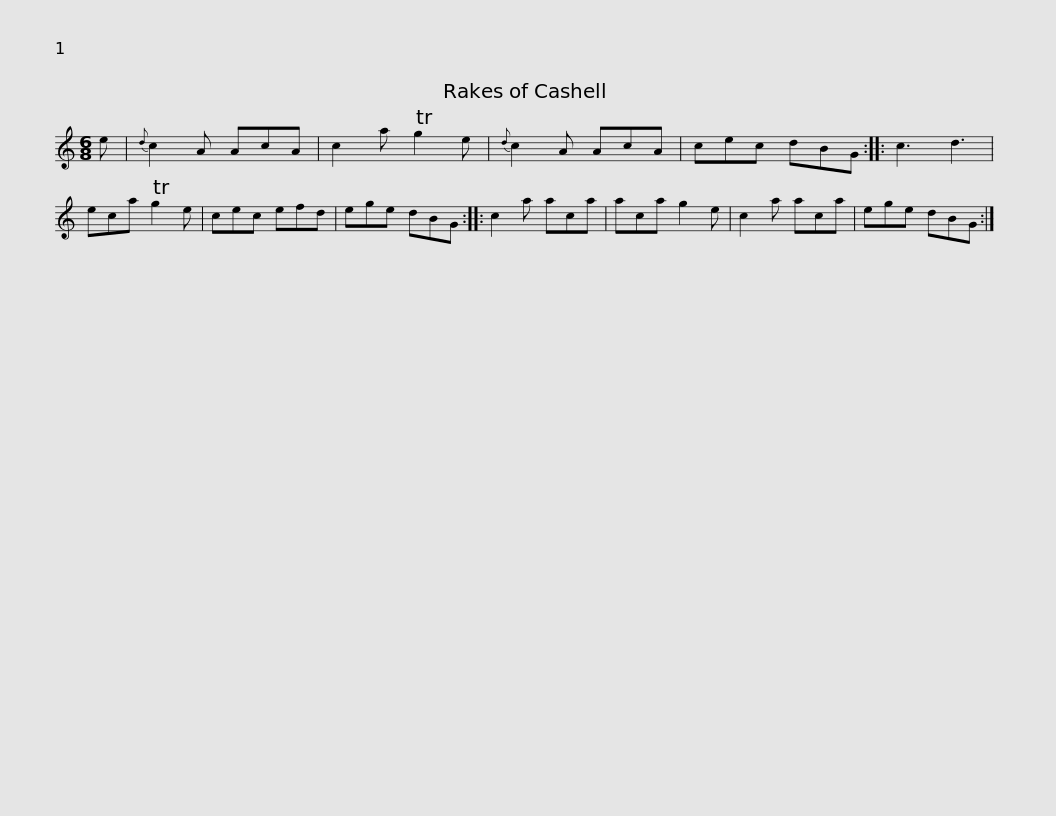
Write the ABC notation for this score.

X:1
L:1/8
M:6/8
I:linebreak $
K:C
V:1 treble
V:1
 e |{d} c2 A AcA | c2 a Tg2 e |{d} c2 A AcA | cec dBG :: %5
 c3 d3 | eca Tg2 e | cec efd |$ ege dBG :: c2 a aca | %10
 aca g2 e | c2 a aca | ege dBG :| %13
